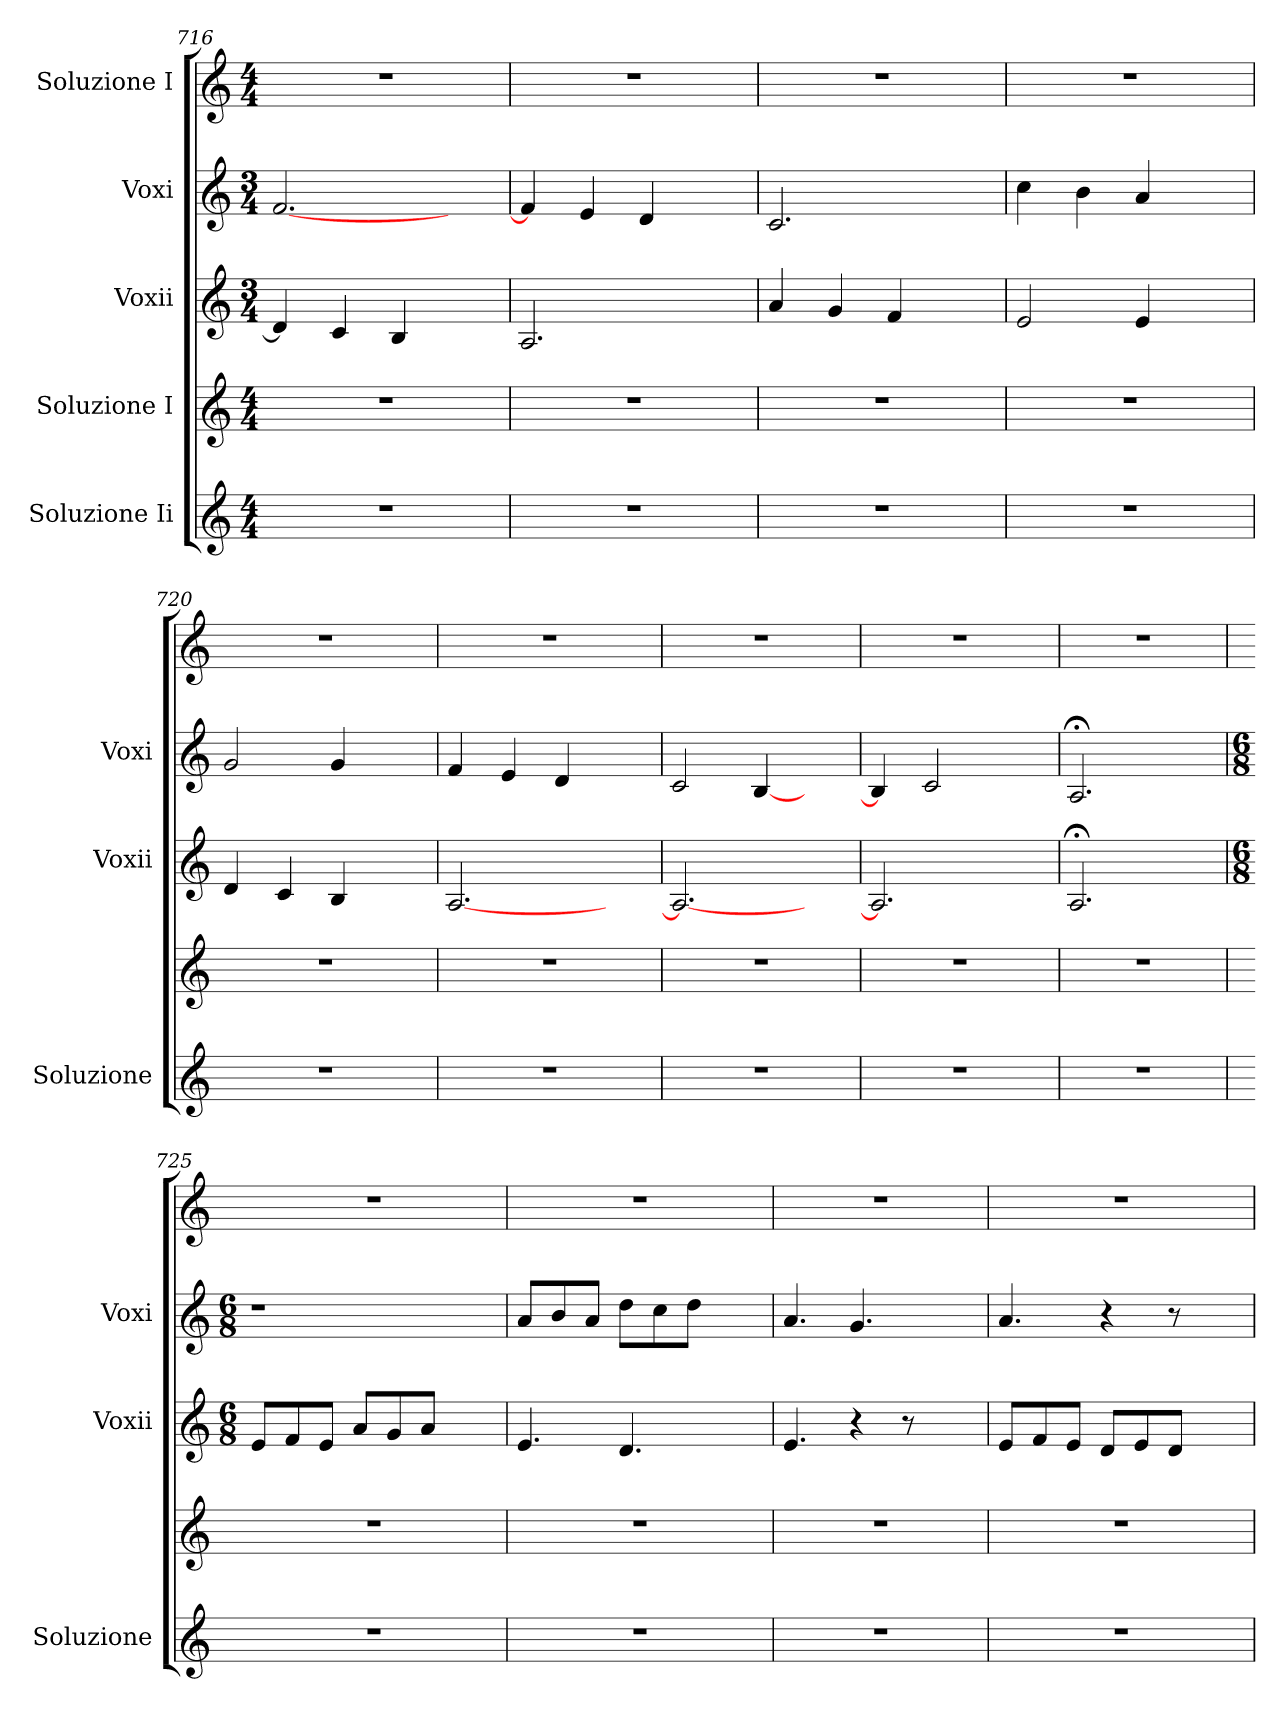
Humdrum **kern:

**kern	**kern	**kern	**kern	**kern
*part5	*part4	*part3	*part2	*part1
*staff5	*staff4	*staff3	*staff2	*staff1
*I"Soluzione Ii	*I"Soluzione I	*I"Voxii	*I"Voxi	*I"Soluzione I
*I'Soluzione	*	*I'Voxii	*I'Voxi	*
*clefG2	*clefG2	*clefG2	*clefG2	*clefG2
*k[]	*k[]	*k[]	*k[]	*k[]
*C:	*C:	*C:	*C:	*C:
*M4/4	*M4/4	*M3/4	*M3/4	*M4/4
=716	=716	=716	=716	=716
1r	1r	4d/]	[<2.f/	1r
.	.	4c/	.	.
.	.	4B/	.	.
.	.	4ryy	4ryy	.
!!LO:LB:g=z
=717	=717	=717	=717	=717
1r	1r	2.A/	4f/]	1r
.	.	.	4e/	.
.	.	.	4d/	.
.	.	4ryy	4ryy	.
=718	=718	=718	=718	=718
1r	1r	4a/	2.c/	1r
.	.	4g/	.	.
.	.	4f/	.	.
.	.	4ryy	4ryy	.
=719	=719	=719	=719	=719
1r	1r	2e/	4cc\	1r
.	.	.	4b\	.
.	.	4e/	4a/	.
.	.	4ryy	4ryy	.
=720	=720	=720	=720	=720
1r	1r	4d/	2g/	1r
.	.	4c/	.	.
.	.	4B/	4g/	.
.	.	4ryy	4ryy	.
=721	=721	=721	=721	=721
1r	1r	[<2.A/	4f/	1r
.	.	.	4e/	.
.	.	.	4d/	.
.	.	4ryy	4ryy	.
=722	=722	=722	=722	=722
1r	1r	2.A/_	2c/	1r
.	.	.	[<4B/	.
.	.	4ryy	4ryy	.
=723	=723	=723	=723	=723
1r	1r	2.A/]	4B/]	1r
.	.	.	2c/	.
.	.	4ryy	4ryy	.
=724	=724	=724	=724	=724
1r	1r	2.A;/	2.A;/	1r
.	.	4ryy	4ryy	.
!!LO:PB:g=z
=725	=725	=725	=725	=725
*	*	*M6/8	*M6/8	*
!	!	!	!LO:N:vis=1	!
1r	1r	8e/L	2.r	1r
.	.	8f/	.	.
.	.	8e/J	.	.
.	.	8a/L	.	.
.	.	8g/	.	.
.	.	8a/J	.	.
.	.	4ryy	4ryy	.
=726	=726	=726	=726	=726
1r	1r	4.e/	8a/L	1r
.	.	.	8b/	.
.	.	.	8a/J	.
.	.	4.d/	8dd\L	.
.	.	.	8cc\	.
.	.	.	8dd\J	.
.	.	4ryy	4ryy	.
=727	=727	=727	=727	=727
1r	1r	4.e/	4.a/	1r
.	.	4r	4.g/	.
.	.	8r	.	.
.	.	4ryy	4ryy	.
=728	=728	=728	=728	=728
1r	1r	8e/L	4.a/	1r
.	.	8f/	.	.
.	.	8e/J	.	.
.	.	8d/L	4r	.
.	.	8e/	.	.
.	.	8d/J	8r	.
.	.	4ryy	4ryy	.
=	=	=	=	=
*-	*-	*-	*-	*-
